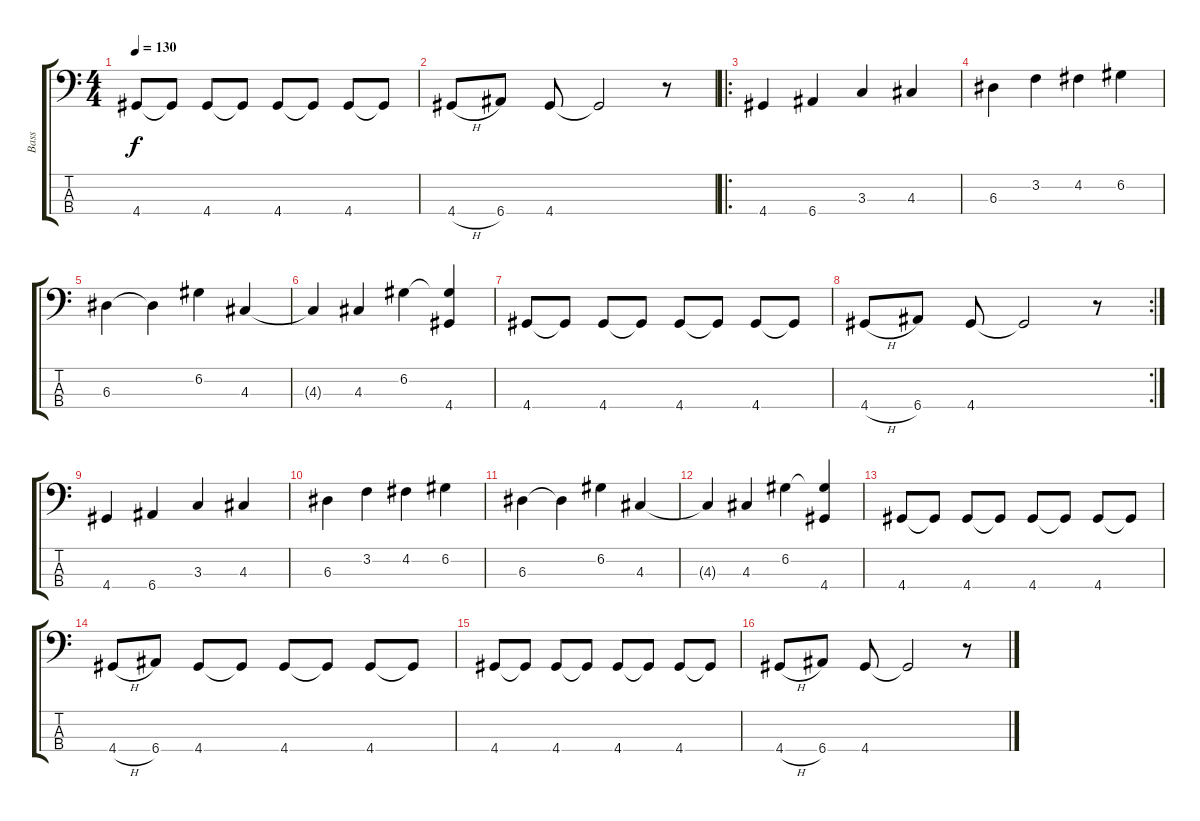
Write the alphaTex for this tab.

\track ("Bass" "Bass") {instrument electricbasspick}
\staff {score tabs}
\tuning (G2 D2 A1 E1) {hide}
\ts (4 4)
\tempo 130
\clef f4
\ks c
4.4.8{dy f} 4.4{t}.8 4.4.8 4.4{t}.8 4.4.8 4.4{t}.8 4.4.8 4.4{t}.8 |
4.4{h}.8 6.4.8 4.4.8 4.4{t}.2 r.8 |
\ro
4.4.4 6.4.4 3.3.4 4.3.4 |
6.3.4 3.2.4 4.2.4 6.2.4 |
6.3.4 6.3{t}.4 6.2.4 4.3.4 |
4.3{t}.4 4.3.4 6.2.4 (6.2{t} 4.4).4 |
4.4.8 4.4{t}.8 4.4.8 4.4{t}.8 4.4.8 4.4{t}.8 4.4.8 4.4{t}.8 |
\rc 2
4.4{h}.8 6.4.8 4.4.8 4.4{t}.2 r.8 |
4.4.4 6.4.4 3.3.4 4.3.4 |
6.3.4 3.2.4 4.2.4 6.2.4 |
6.3.4 6.3{t}.4 6.2.4 4.3.4 |
4.3{t}.4 4.3.4 6.2.4 (6.2{t} 4.4).4 |
4.4.8 4.4{t}.8 4.4.8 4.4{t}.8 4.4.8 4.4{t}.8 4.4.8 4.4{t}.8 |
4.4{h}.8 6.4.8 4.4.8 4.4{t}.8 4.4.8 4.4{t}.8 4.4.8 4.4{t}.8 |
4.4.8 4.4{t}.8 4.4.8 4.4{t}.8 4.4.8 4.4{t}.8 4.4.8 4.4{t}.8 |
4.4{h}.8 6.4.8 4.4.8 4.4{t}.2 r.8
